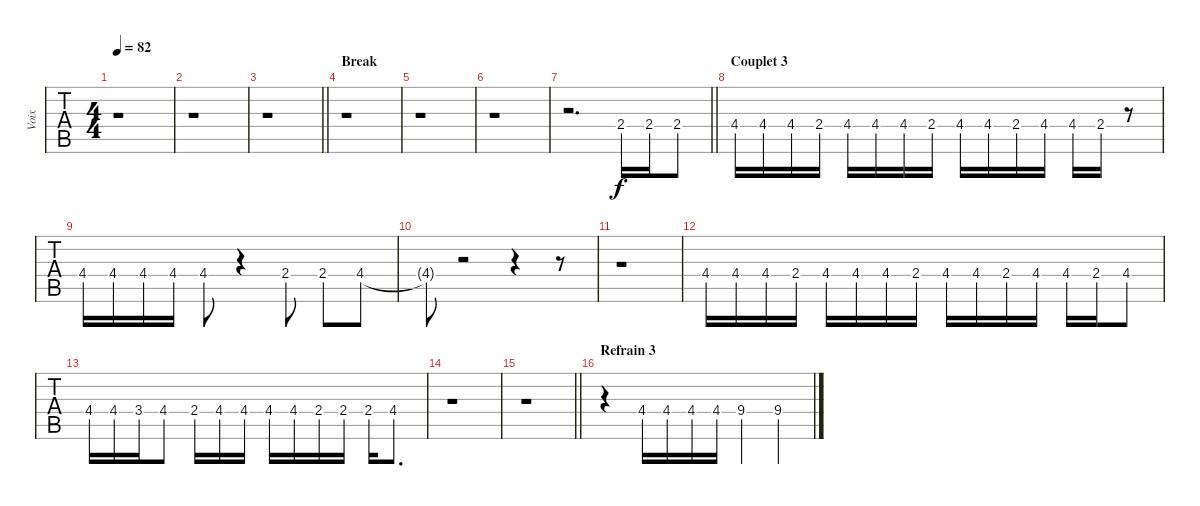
\track ("Voix" "Voix") {instrument flute}
\staff {tabs}
\tuning (E4 B3 G3 D3 A2 E2) {hide}
\ts (4 4)
\tempo 82
\clef g2
\ks c
r.1{dy f} |
r.1 |
\barLineRight lightlight
r.1 |
\section ("" "Break")
r.1 |
r.1 |
r.1 |
\barLineRight lightlight
r.2{d} 2.4.16 2.4.16 2.4.8 |
\section ("" "Couplet 3")
4.4.16 4.4.16 4.4.16 2.4.16 4.4.16 4.4.16 4.4.16 2.4.16 4.4.16 4.4.16 2.4.16 4.4.16 4.4.16 2.4.16 r.8 |
4.4.16 4.4.16 4.4.16 4.4.16 4.4.8 r.4 2.4.8 2.4.8 4.4.8 |
4.4{t}.8 r.2 r.4 r.8 |
r.1 |
4.4.16 4.4.16 4.4.16 2.4.16 4.4.16 4.4.16 4.4.16 2.4.16 4.4.16 4.4.16 2.4.16 4.4.16 4.4.16 2.4.16 4.4.8 |
4.4.16 4.4.16 3.4.16 4.4.8 2.4.16 4.4.16 4.4.16 4.4.16 4.4.16 2.4.16 2.4.16 2.4.16 4.4.8{d} |
r.1 |
\barLineRight lightlight
r.1 |
\section ("" "Refrain 3")
r.4 4.4.16 4.4.16 4.4.16 4.4.16 9.4.4 9.4.4
